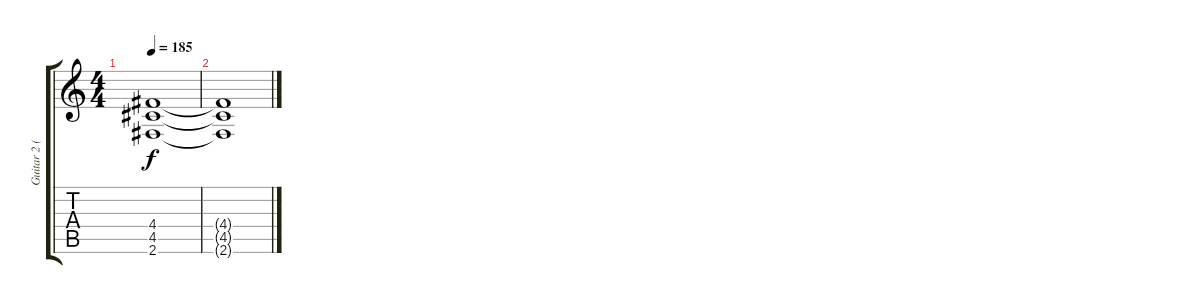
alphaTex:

\track ("Guitar 2 (Rhythm)" "Guitar 2 (") {instrument distortionguitar}
\staff {score tabs}
\tuning (E4 B3 G3 D3 A2 E2) {hide}
\ts (4 4)
\tempo 185
\clef g2
\ks c
(4.4{t} 4.5{t} 2.6{t}).1{dy f} |
(4.4{t} 4.5{t} 2.6{t}).1
